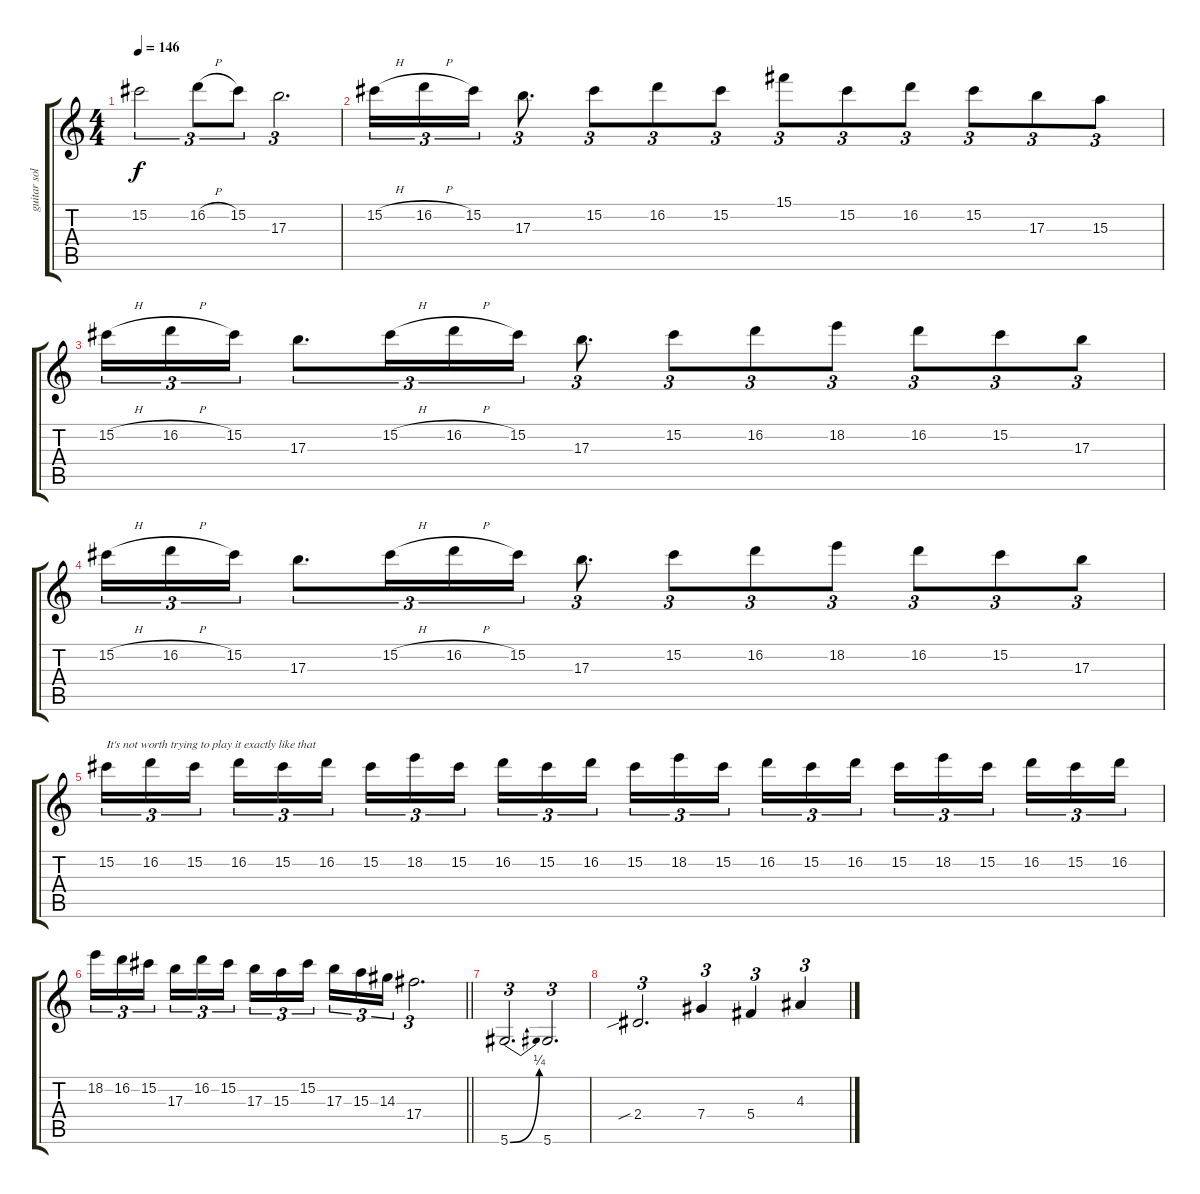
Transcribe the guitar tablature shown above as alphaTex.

\track ("guitar solo" "guitar sol") {instrument overdrivenguitar}
\staff {score tabs}
\tuning (Eb4 Bb3 Gb3 Db3 Ab2 Eb2) {hide}
\ts (4 4)
\tempo 146
\clef g2
\ks c
15.2.2{tu (3 2) dy f} 16.2{h}.8{tu (3 2)} 15.2.8{tu (3 2)} 17.3.2{d tu (3 2)} |
15.2{h}.16{tu (3 2)} 16.2{h}.16{tu (3 2)} 15.2.16{tu (3 2)} 17.3.8{d tu (3 2)} 15.2.8{tu (3 2)} 16.2.8{tu (3 2)} 15.2.8{tu (3 2)} 15.1.8{tu (3 2)} 15.2.8{tu (3 2)} 16.2.8{tu (3 2)} 15.2.8{tu (3 2)} 17.3.8{tu (3 2)} 15.3.8{tu (3 2)} |
15.2{h}.16{tu (3 2)} 16.2{h}.16{tu (3 2)} 15.2.16{tu (3 2)} 17.3.8{d tu (3 2)} 15.2{h}.16{tu (3 2)} 16.2{h}.16{tu (3 2)} 15.2.16{tu (3 2)} 17.3.8{d tu (3 2)} 15.2.8{tu (3 2)} 16.2.8{tu (3 2)} 18.2.8{tu (3 2)} 16.2.8{tu (3 2)} 15.2.8{tu (3 2)} 17.3.8{tu (3 2)} |
15.2{h}.16{tu (3 2)} 16.2{h}.16{tu (3 2)} 15.2.16{tu (3 2)} 17.3.8{d tu (3 2)} 15.2{h}.16{tu (3 2)} 16.2{h}.16{tu (3 2)} 15.2.16{tu (3 2)} 17.3.8{d tu (3 2)} 15.2.8{tu (3 2)} 16.2.8{tu (3 2)} 18.2.8{tu (3 2)} 16.2.8{tu (3 2)} 15.2.8{tu (3 2)} 17.3.8{tu (3 2)} |
15.2.16{tu (3 2) txt "It's not worth trying to play it exactly like that"} 16.2.16{tu (3 2)} 15.2.16{tu (3 2) beam splitsecondary} 16.2.16{tu (3 2)} 15.2.16{tu (3 2)} 16.2.16{tu (3 2)} 15.2.16{tu (3 2)} 18.2.16{tu (3 2)} 15.2.16{tu (3 2) beam splitsecondary} 16.2.16{tu (3 2)} 15.2.16{tu (3 2)} 16.2.16{tu (3 2)} 15.2.16{tu (3 2)} 18.2.16{tu (3 2)} 15.2.16{tu (3 2) beam splitsecondary} 16.2.16{tu (3 2)} 15.2.16{tu (3 2)} 16.2.16{tu (3 2)} 15.2.16{tu (3 2)} 18.2.16{tu (3 2)} 15.2.16{tu (3 2) beam splitsecondary} 16.2.16{tu (3 2)} 15.2.16{tu (3 2)} 16.2.16{tu (3 2)} |
\barLineRight lightlight
18.2.16{tu (3 2)} 16.2.16{tu (3 2)} 15.2.16{tu (3 2) beam splitsecondary} 17.3.16{tu (3 2)} 16.2.16{tu (3 2)} 15.2.16{tu (3 2)} 17.3.16{tu (3 2)} 15.3.16{tu (3 2)} 15.2.16{tu (3 2) beam splitsecondary} 17.3.16{tu (3 2)} 15.3.16{tu (3 2)} 14.3.16{tu (3 2)} 17.4.2{d tu (3 2)} |
\section ("" "")
5.6{be (bend 0 0 60 1)}.2{d tu (3 2)} 5.6.2{d tu (3 2)} |
2.4{sib}.2{d tu (3 2)} 7.4.4{tu (3 2)} 5.4.4{tu (3 2)} 4.3.4{tu (3 2)}
